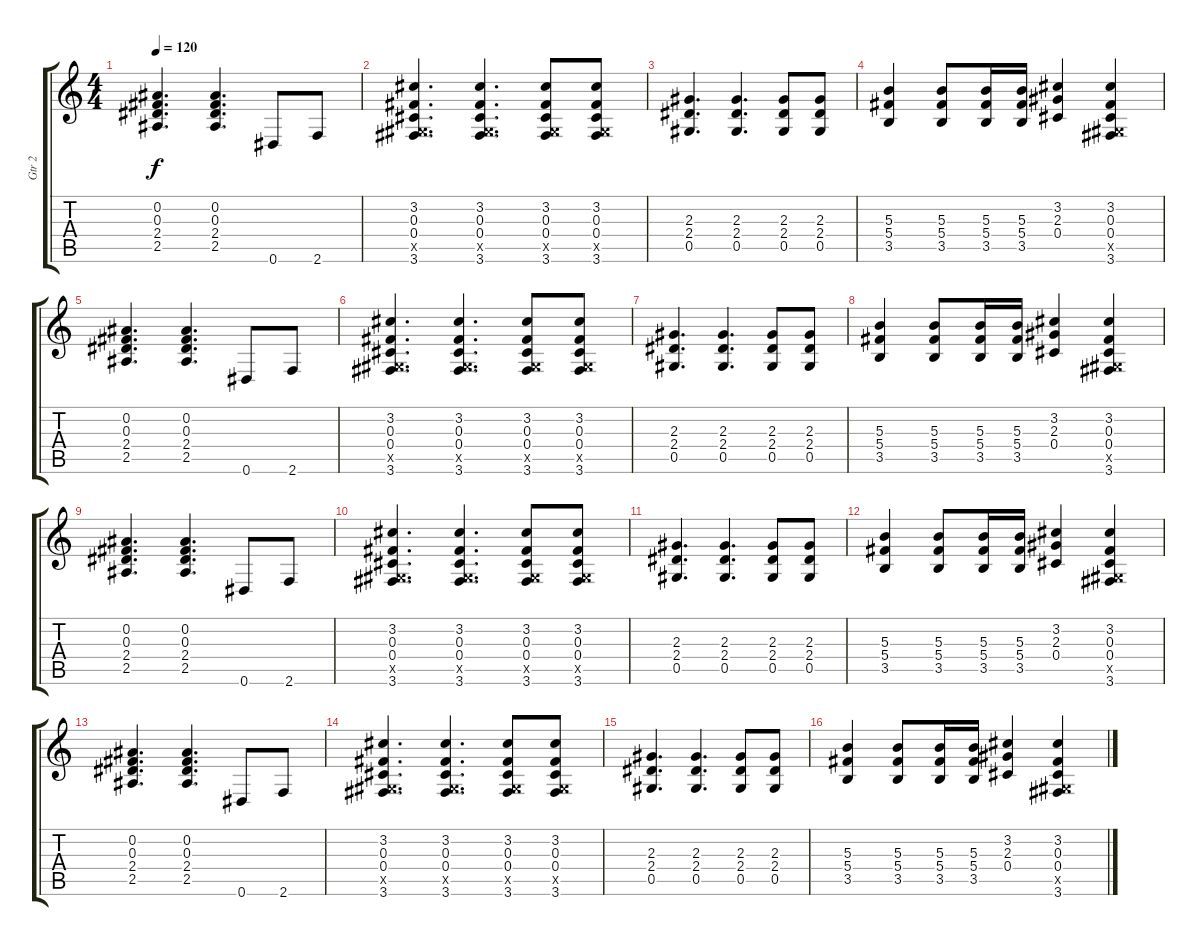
\track ("Gtr 2" "Gtr 2") {instrument acousticguitarsteel}
\staff {score tabs}
\tuning (Eb4 Bb3 Gb3 Db3 Ab2 Eb2) {hide}
\ts (4 4)
\tempo 120
\clef g2
\ks c
(0.2 0.3 2.4 2.5).4{d dy f} (0.2 0.3 2.4 2.5).4{d} 0.6.8 2.6.8 |
(3.2 0.3 0.4 0.5{x} 3.6).4{d} (3.2 0.3 0.4 0.5{x} 3.6).4{d} (3.2 0.3 0.4 0.5{x} 3.6).8 (3.2 0.3 0.4 0.5{x} 3.6).8 |
(2.3 2.4 0.5).4{d} (2.3 2.4 0.5).4{d} (2.3 2.4 0.5).8 (2.3 2.4 0.5).8 |
(5.3 5.4 3.5).4 (5.3 5.4 3.5).8 (5.3 5.4 3.5).16 (5.3 5.4 3.5).16 (3.2 2.3 0.4).4 (3.2 0.3 0.4 0.5{x} 3.6).4 |
(0.2 0.3 2.4 2.5).4{d} (0.2 0.3 2.4 2.5).4{d} 0.6.8 2.6.8 |
(3.2 0.3 0.4 0.5{x} 3.6).4{d} (3.2 0.3 0.4 0.5{x} 3.6).4{d} (3.2 0.3 0.4 0.5{x} 3.6).8 (3.2 0.3 0.4 0.5{x} 3.6).8 |
(2.3 2.4 0.5).4{d} (2.3 2.4 0.5).4{d} (2.3 2.4 0.5).8 (2.3 2.4 0.5).8 |
(5.3 5.4 3.5).4 (5.3 5.4 3.5).8 (5.3 5.4 3.5).16 (5.3 5.4 3.5).16 (3.2 2.3 0.4).4 (3.2 0.3 0.4 0.5{x} 3.6).4 |
(0.2 0.3 2.4 2.5).4{d} (0.2 0.3 2.4 2.5).4{d} 0.6.8 2.6.8 |
(3.2 0.3 0.4 0.5{x} 3.6).4{d} (3.2 0.3 0.4 0.5{x} 3.6).4{d} (3.2 0.3 0.4 0.5{x} 3.6).8 (3.2 0.3 0.4 0.5{x} 3.6).8 |
(2.3 2.4 0.5).4{d} (2.3 2.4 0.5).4{d} (2.3 2.4 0.5).8 (2.3 2.4 0.5).8 |
(5.3 5.4 3.5).4 (5.3 5.4 3.5).8 (5.3 5.4 3.5).16 (5.3 5.4 3.5).16 (3.2 2.3 0.4).4 (3.2 0.3 0.4 0.5{x} 3.6).4 |
(0.2 0.3 2.4 2.5).4{d} (0.2 0.3 2.4 2.5).4{d} 0.6.8 2.6.8 |
(3.2 0.3 0.4 0.5{x} 3.6).4{d} (3.2 0.3 0.4 0.5{x} 3.6).4{d} (3.2 0.3 0.4 0.5{x} 3.6).8 (3.2 0.3 0.4 0.5{x} 3.6).8 |
(2.3 2.4 0.5).4{d} (2.3 2.4 0.5).4{d} (2.3 2.4 0.5).8 (2.3 2.4 0.5).8 |
(5.3 5.4 3.5).4 (5.3 5.4 3.5).8 (5.3 5.4 3.5).16 (5.3 5.4 3.5).16 (3.2 2.3 0.4).4 (3.2 0.3 0.4 0.5{x} 3.6).4
